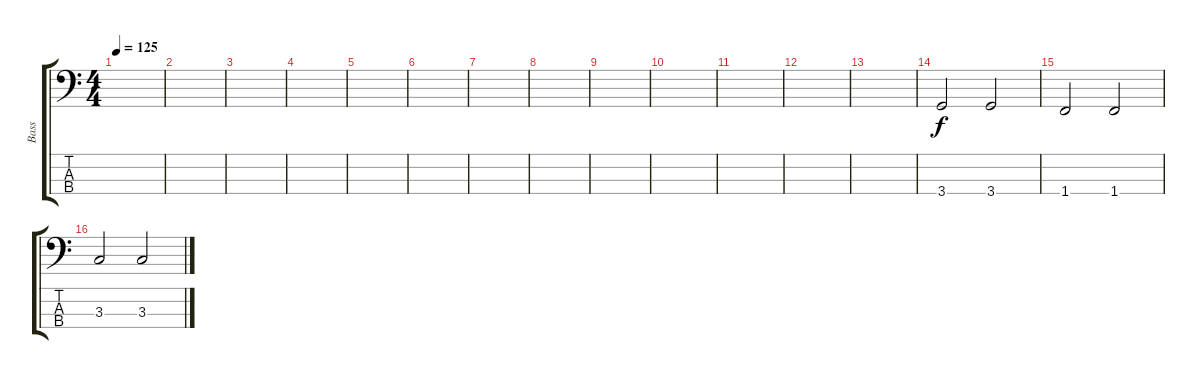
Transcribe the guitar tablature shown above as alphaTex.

\track ("Bass" "Bass") {instrument electricbassfinger}
\staff {score tabs}
\tuning (G2 D2 A1 E1) {hide}
\ts (4 4)
\tempo 125
\clef f4
\ks c
|
|
|
|
|
|
|
|
|
|
|
|
|
3.4.2 3.4.2 |
1.4.2 1.4.2 |
3.3.2 3.3.2
